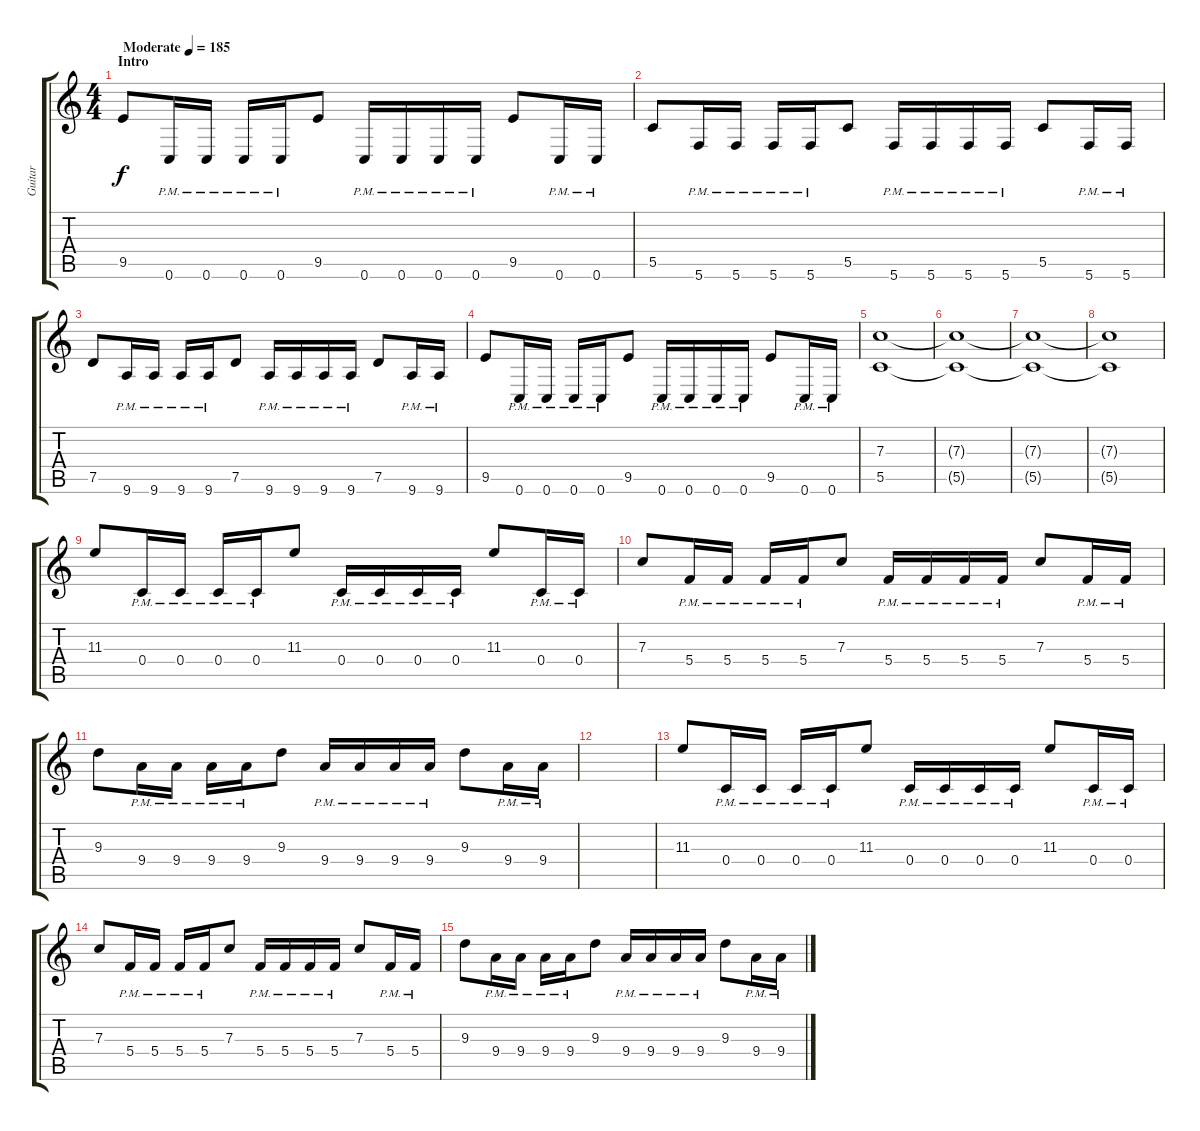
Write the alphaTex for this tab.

\track ("Guitar" "Guitar") {instrument overdrivenguitar}
\staff {score tabs}
\tuning (D4 A3 F3 C3 G2 C2) {hide}
\ts (4 4)
\section ("" "Intro")
\tempo (185 "Moderate")
\clef g2
\ks c
9.5.8{dy f instrument overdrivenguitar} 0.6{pm}.16 0.6{pm}.16 0.6{pm}.16 0.6{pm}.16 9.5.8 0.6{pm}.16 0.6{pm}.16 0.6{pm}.16 0.6{pm}.16 9.5.8 0.6{pm}.16 0.6{pm}.16 |
5.5.8 5.6{pm}.16 5.6{pm}.16 5.6{pm}.16 5.6{pm}.16 5.5.8 5.6{pm}.16 5.6{pm}.16 5.6{pm}.16 5.6{pm}.16 5.5.8 5.6{pm}.16 5.6{pm}.16 |
7.5.8 9.6{pm}.16 9.6{pm}.16 9.6{pm}.16 9.6{pm}.16 7.5.8 9.6{pm}.16 9.6{pm}.16 9.6{pm}.16 9.6{pm}.16 7.5.8 9.6{pm}.16 9.6{pm}.16 |
9.5.8 0.6{pm}.16 0.6{pm}.16 0.6{pm}.16 0.6{pm}.16 9.5.8 0.6{pm}.16 0.6{pm}.16 0.6{pm}.16 0.6{pm}.16 9.5.8 0.6{pm}.16 0.6{pm}.16 |
(7.3 5.5).1{volume 12} |
(7.3{t} 5.5{t}).1 |
(7.3{t} 5.5{t}).1 |
(7.3{t} 5.5{t}).1 |
11.3.8{volume 13} 0.4{pm}.16 0.4{pm}.16 0.4{pm}.16 0.4{pm}.16 11.3.8 0.4{pm}.16 0.4{pm}.16 0.4{pm}.16 0.4{pm}.16 11.3.8 0.4{pm}.16 0.4{pm}.16 |
7.3.8 5.4{pm}.16 5.4{pm}.16 5.4{pm}.16 5.4{pm}.16 7.3.8 5.4{pm}.16 5.4{pm}.16 5.4{pm}.16 5.4{pm}.16 7.3.8 5.4{pm}.16 5.4{pm}.16 |
9.3.8 9.4{pm}.16 9.4{pm}.16 9.4{pm}.16 9.4{pm}.16 9.3.8 9.4{pm}.16 9.4{pm}.16 9.4{pm}.16 9.4{pm}.16 9.3.8 9.4{pm}.16 9.4{pm}.16 |
|
11.3.8 0.4{pm}.16 0.4{pm}.16 0.4{pm}.16 0.4{pm}.16 11.3.8 0.4{pm}.16 0.4{pm}.16 0.4{pm}.16 0.4{pm}.16 11.3.8 0.4{pm}.16 0.4{pm}.16 |
7.3.8 5.4{pm}.16 5.4{pm}.16 5.4{pm}.16 5.4{pm}.16 7.3.8 5.4{pm}.16 5.4{pm}.16 5.4{pm}.16 5.4{pm}.16 7.3.8 5.4{pm}.16 5.4{pm}.16 |
9.3.8 9.4{pm}.16 9.4{pm}.16 9.4{pm}.16 9.4{pm}.16 9.3.8 9.4{pm}.16 9.4{pm}.16 9.4{pm}.16 9.4{pm}.16 9.3.8 9.4{pm}.16 9.4{pm}.16
